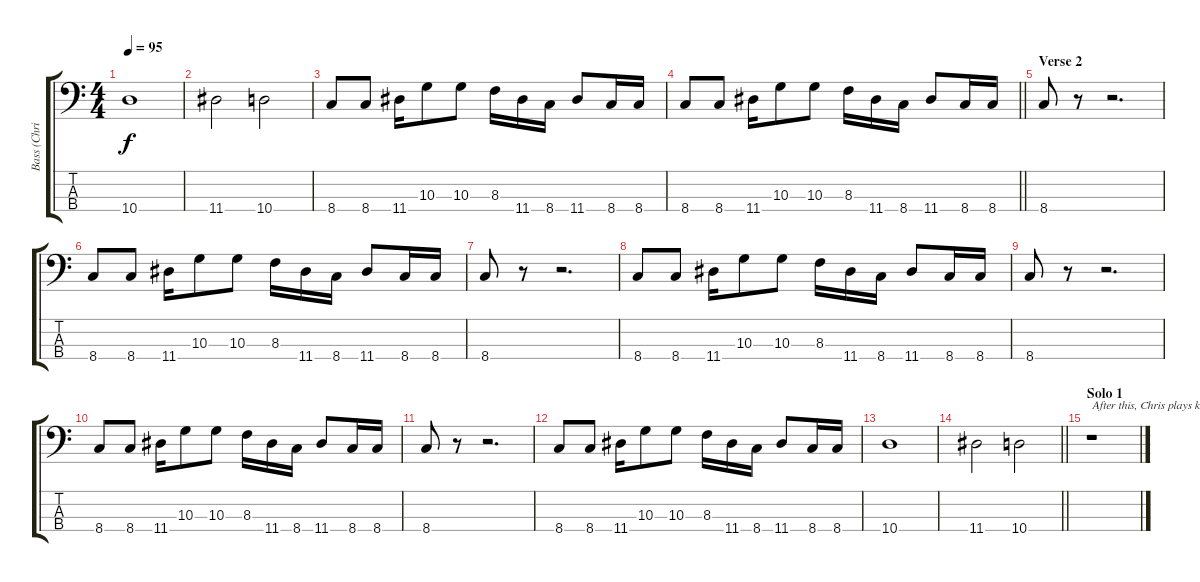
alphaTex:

\track ("Bass (Chris Ross)" "Bass (Chri") {instrument electricbasspick}
\staff {score tabs}
\tuning (G2 D2 A1 E1) {hide}
\ts (4 4)
\tempo 95
\clef f4
\ks c
10.4.1{dy f} |
11.4.2 10.4.2 |
8.4.8 8.4.8 11.4.16 10.3.8 10.3.8 8.3.16 11.4.16 8.4.16 11.4.8 8.4.16 8.4.16 |
\barLineRight lightlight
8.4.8 8.4.8 11.4.16 10.3.8 10.3.8 8.3.16 11.4.16 8.4.16 11.4.8 8.4.16 8.4.16 |
\section ("" "Verse 2")
8.4.8 r.8 r.2{d} |
8.4.8 8.4.8 11.4.16 10.3.8 10.3.8 8.3.16 11.4.16 8.4.16 11.4.8 8.4.16 8.4.16 |
8.4.8 r.8 r.2{d} |
8.4.8 8.4.8 11.4.16 10.3.8 10.3.8 8.3.16 11.4.16 8.4.16 11.4.8 8.4.16 8.4.16 |
8.4.8 r.8 r.2{d} |
8.4.8 8.4.8 11.4.16 10.3.8 10.3.8 8.3.16 11.4.16 8.4.16 11.4.8 8.4.16 8.4.16 |
8.4.8 r.8 r.2{d} |
8.4.8 8.4.8 11.4.16 10.3.8 10.3.8 8.3.16 11.4.16 8.4.16 11.4.8 8.4.16 8.4.16 |
10.4.1 |
\barLineRight lightlight
11.4.2 10.4.2 |
\section ("" "Solo 1")
r.1{txt "After this, Chris plays keyboard for the rest of"}
